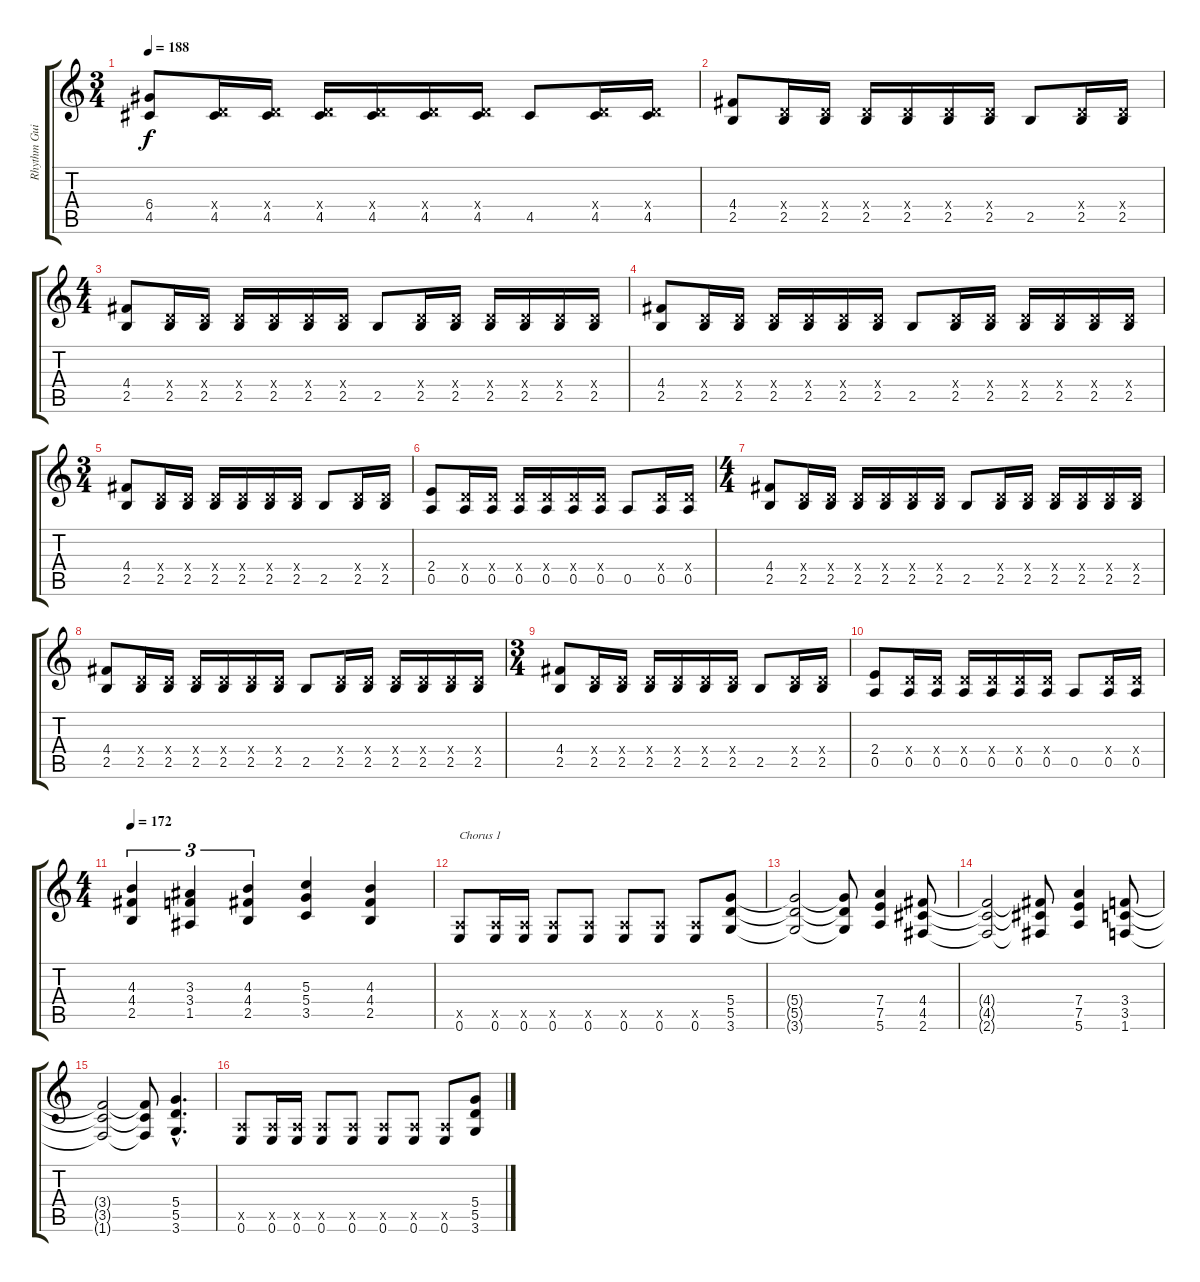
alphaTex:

\track ("Rhythm Guitar 1" "Rhythm Gui") {instrument distortionguitar}
\staff {score tabs}
\tuning (E4 B3 G3 D3 A2 E2) {hide}
\ts (3 4)
\tempo 188
\clef g2
\ks c
(6.4 4.5).8{dy f} (0.4{x} 4.5).16 (0.4{x} 4.5).16 (0.4{x} 4.5).16 (0.4{x} 4.5).16 (0.4{x} 4.5).16 (0.4{x} 4.5).16 4.5.8 (0.4{x} 4.5).16 (0.4{x} 4.5).16 |
(4.4 2.5).8 (0.4{x} 2.5).16 (0.4{x} 2.5).16 (0.4{x} 2.5).16 (0.4{x} 2.5).16 (0.4{x} 2.5).16 (0.4{x} 2.5).16 2.5.8 (0.4{x} 2.5).16 (0.4{x} 2.5).16 |
\ts (4 4)
(4.4 2.5).8 (0.4{x} 2.5).16 (0.4{x} 2.5).16 (0.4{x} 2.5).16 (0.4{x} 2.5).16 (0.4{x} 2.5).16 (0.4{x} 2.5).16 2.5.8 (0.4{x} 2.5).16 (0.4{x} 2.5).16 (0.4{x} 2.5).16 (0.4{x} 2.5).16 (0.4{x} 2.5).16 (0.4{x} 2.5).16 |
(4.4 2.5).8 (0.4{x} 2.5).16 (0.4{x} 2.5).16 (0.4{x} 2.5).16 (0.4{x} 2.5).16 (0.4{x} 2.5).16 (0.4{x} 2.5).16 2.5.8 (0.4{x} 2.5).16 (0.4{x} 2.5).16 (0.4{x} 2.5).16 (0.4{x} 2.5).16 (0.4{x} 2.5).16 (0.4{x} 2.5).16 |
\ts (3 4)
(4.4 2.5).8 (0.4{x} 2.5).16 (0.4{x} 2.5).16 (0.4{x} 2.5).16 (0.4{x} 2.5).16 (0.4{x} 2.5).16 (0.4{x} 2.5).16 2.5.8 (0.4{x} 2.5).16 (0.4{x} 2.5).16 |
(2.4 0.5).8 (0.4{x} 0.5).16 (0.4{x} 0.5).16 (0.4{x} 0.5).16 (0.4{x} 0.5).16 (0.4{x} 0.5).16 (0.4{x} 0.5).16 0.5.8 (0.4{x} 0.5).16 (0.4{x} 0.5).16 |
\ts (4 4)
(4.4 2.5).8 (0.4{x} 2.5).16 (0.4{x} 2.5).16 (0.4{x} 2.5).16 (0.4{x} 2.5).16 (0.4{x} 2.5).16 (0.4{x} 2.5).16 2.5.8 (0.4{x} 2.5).16 (0.4{x} 2.5).16 (0.4{x} 2.5).16 (0.4{x} 2.5).16 (0.4{x} 2.5).16 (0.4{x} 2.5).16 |
(4.4 2.5).8 (0.4{x} 2.5).16 (0.4{x} 2.5).16 (0.4{x} 2.5).16 (0.4{x} 2.5).16 (0.4{x} 2.5).16 (0.4{x} 2.5).16 2.5.8 (0.4{x} 2.5).16 (0.4{x} 2.5).16 (0.4{x} 2.5).16 (0.4{x} 2.5).16 (0.4{x} 2.5).16 (0.4{x} 2.5).16 |
\ts (3 4)
(4.4 2.5).8 (0.4{x} 2.5).16 (0.4{x} 2.5).16 (0.4{x} 2.5).16 (0.4{x} 2.5).16 (0.4{x} 2.5).16 (0.4{x} 2.5).16 2.5.8 (0.4{x} 2.5).16 (0.4{x} 2.5).16 |
(2.4 0.5).8 (0.4{x} 0.5).16 (0.4{x} 0.5).16 (0.4{x} 0.5).16 (0.4{x} 0.5).16 (0.4{x} 0.5).16 (0.4{x} 0.5).16 0.5.8 (0.4{x} 0.5).16 (0.4{x} 0.5).16 |
\ts (4 4)
\tempo 172
(4.3 4.4 2.5).4{tu (3 2)} (3.3 3.4 1.5).4{tu (3 2)} (4.3 4.4 2.5).4{tu (3 2)} (5.3 5.4 3.5).4 (4.3 4.4 2.5).4 |
(0.5{x} 0.6).8{txt "Chorus 1"} (0.5{x} 0.6).16 (0.5{x} 0.6).16 (0.5{x} 0.6).8 (0.5{x} 0.6).8 (0.5{x} 0.6).8 (0.5{x} 0.6).8 (0.5{x} 0.6).8 (5.4 5.5 3.6).8 |
(5.4{t} 5.5{t} 3.6{t}).2 (5.4{t} 5.5{t} 3.6{t}).8 (7.4 7.5 5.6).4 (4.4 4.5 2.6).8 |
(4.4{t} 4.5{t} 2.6{t}).2 (4.4{t} 4.5{t} 2.6{t}).8 (7.4 7.5 5.6).4 (3.4 3.5 1.6).8 |
(3.4{t} 3.5{t} 1.6{t}).2 (3.4{t} 3.5{t} 1.6{t}).8 (5.4{hac} 5.5{hac} 3.6{hac}).4{d} |
(0.5{x} 0.6).8 (0.5{x} 0.6).16 (0.5{x} 0.6).16 (0.5{x} 0.6).8 (0.5{x} 0.6).8 (0.5{x} 0.6).8 (0.5{x} 0.6).8 (0.5{x} 0.6).8 (5.4 5.5 3.6).8
